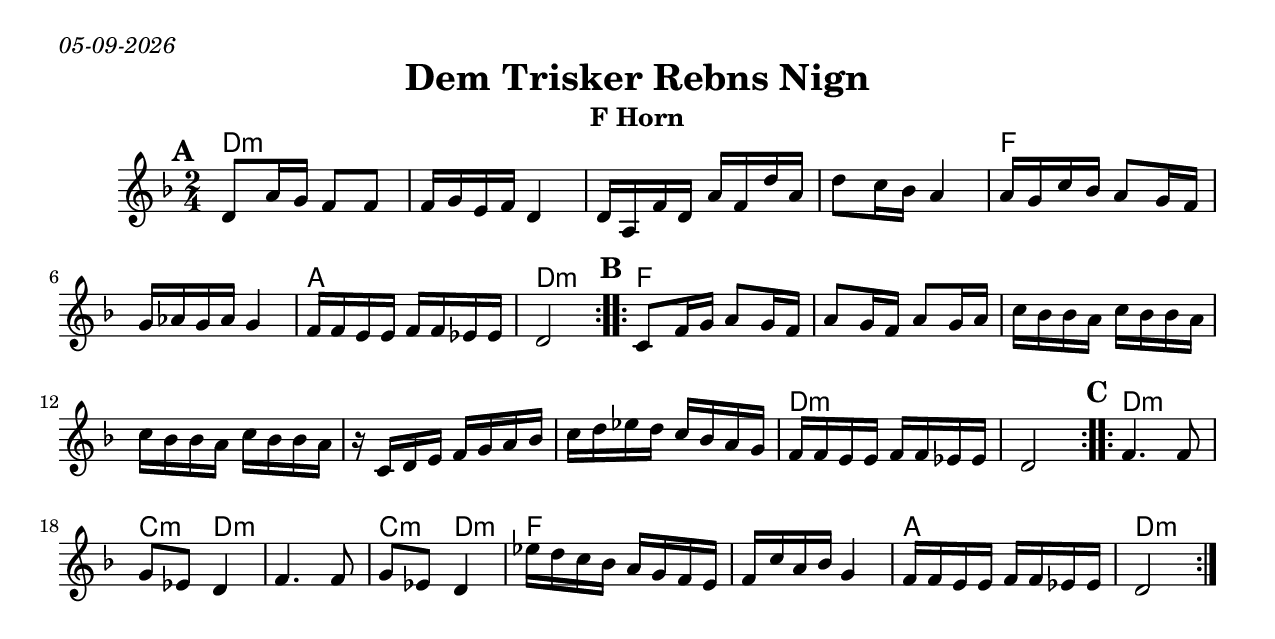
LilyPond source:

\version "2.18.0"
\include "english.ly"
\pointAndClickOff
\paper{
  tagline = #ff
  print-all-headers = ##t
  #(set-paper-size "letter")
}
date = #(strftime "%d-%m-%Y" (localtime (current-time)))

\markup{ \italic{ \date }  }

%\markup{ Got something to say? }

global = {
  \clef treble
  \key d \minor
  \time 2/4
  \set Score.markFormatter = #format-mark-box-alphabet
}

%#################################### Melody ########################
%melody =  \transpose c d \relative c' {  %transpose for clarinet
cadence = {
  f16 f e e f f ef ef
  d2
}

melody = \relative c' {
  \global
  %\partial 16*3 a16 d f   %lead in notes

  \repeat volta 2{
   \mark \default
   d8 a'16 g f8 f
   f16 g e f d4
   d16 a f' d a' f d' a
   d8 c16 bf a4

   a16 g c bf a8 g16 f
   g16 af g af g4
   \cadence
  }

  \repeat volta 2{
   \mark \default
   c8 f16 g a8  g16 f
   a8 g16 f a8 g16 a
   \repeat unfold 4{c16 bf bf a}
   r16 c, d e f g a bf|
   c d ef d c bf a g
   \cadence

  }

   \repeat volta 2{
   \mark \default
   f4. f8
   g8 ef d4
   f4. f8
   g8 ef d4

   ef'16 d c bf a g f e
   f16 c' a bf g4
   \cadence
   }

}
%################################# Lyrics #####################
%\addlyrics{ \set stanza = #"1. " }
%################################# Chords #######################
harmonies = \chordmode {
  d2*4:m
  f2*2
  a2
  d2:m
  %b
  f2*6
  d2*2:m
  %c
  d2:m
  c4:m d4*3:m
  c4:m d4:m
  f2*2
  a2
  d2:m


}

\score {
  <<
    \new ChordNames {
      \set chordChanges = ##f
      \harmonies
    }
    \new Staff   \melody
  >>
  \header{
    title= "Dem Trisker Rebns Nign"
    subtitle=""
    composer= ""
    instrument = "F Horn"
    arranger= ""
  }
  \layout{indent = 1.0\cm}
  \midi {
    \tempo 4 = 120

    % \midi { }
  }
}
%{
% more verses:
\markup{}
\markup {
  \fill-line {
    \hspace #0.1 % distance from left margin
    \column {
      \line { "1."
	\column {
	  ""
	}
      }
      \hspace #0.2 % vertical distance between verses
      \line { "2."
	\column {
	 ""
	}
      }
    }
    \hspace #0.1  % horiz. distance between columns
    \column {
      \line { "3."
	\column {
	  ""
	}
      }
      \hspace #0.2 % distance between verses
      \line { "4."
	\column {
	 ""
	}
      }
    }
    \hspace #0.1 % distance to right margin
  }
}

%}
